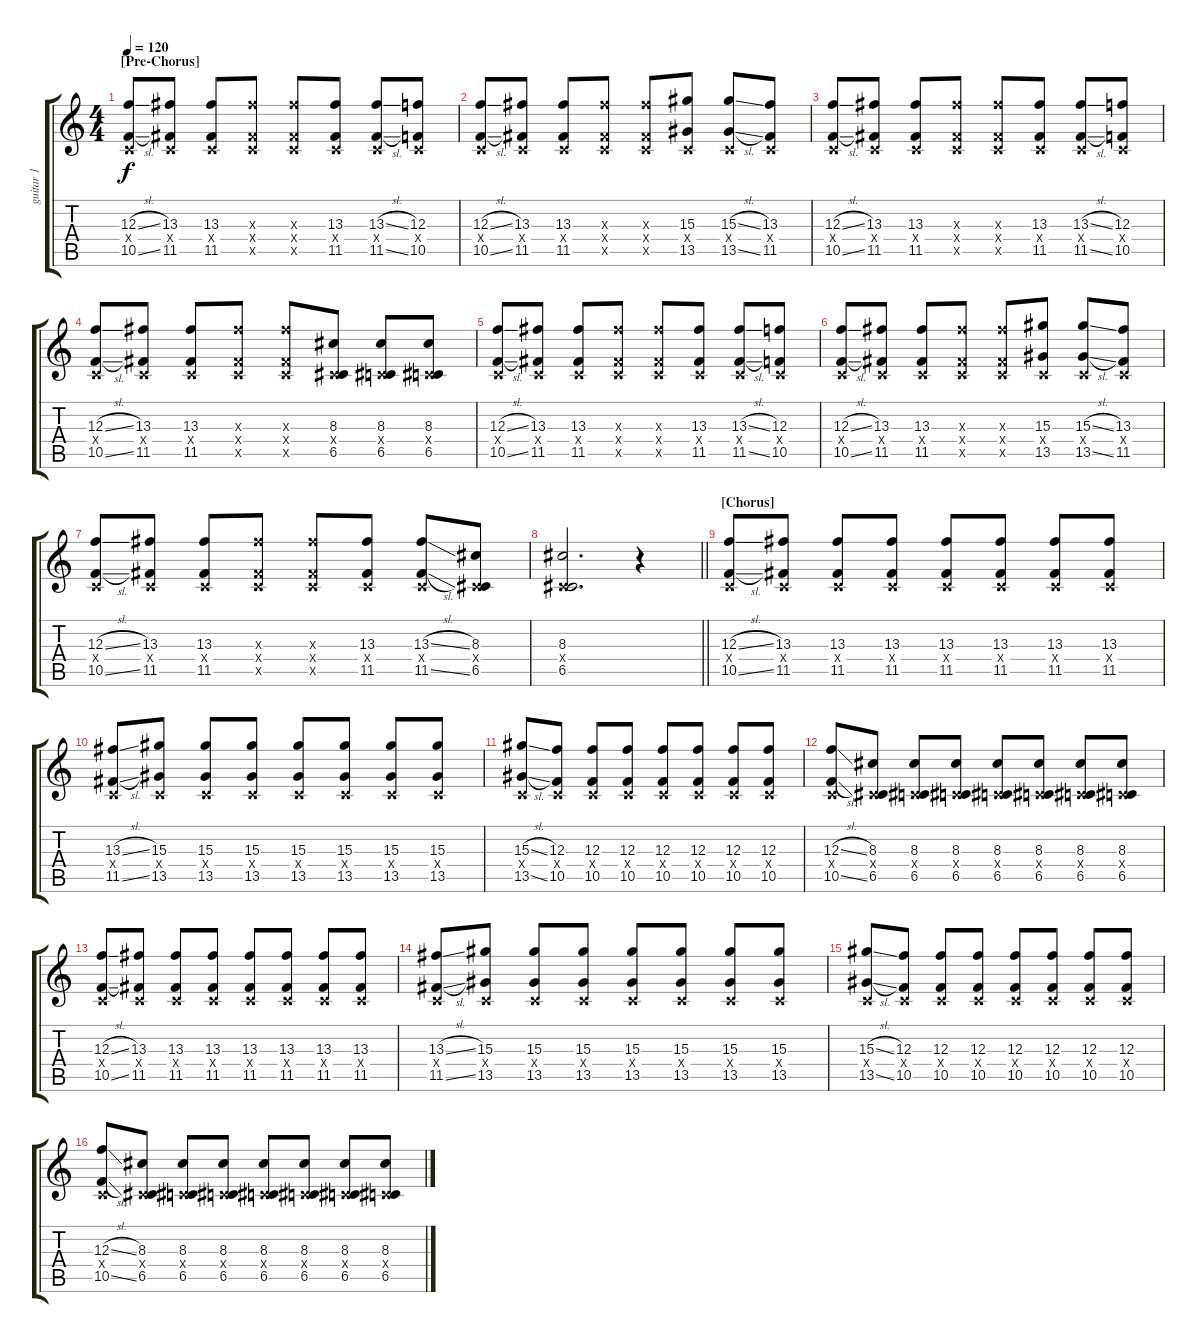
\track ("guitar 1" "guitar 1") {instrument distortionguitar}
\staff {score tabs}
\tuning (D4 A3 F3 C3 G2 C2) {hide}
\ts (4 4)
\section ("" "[Pre-Chorus]")
\tempo 120
\clef g2
\ks c
(12.3{sl} 0.4{x} 10.5{sl}).8{dy f} (13.3 0.4{x} 11.5).8 (13.3 0.4{x} 11.5).8 (13.3{x} 0.4{x} 11.5{x}).8 (13.3{x} 0.4{x} 11.5{x}).8 (13.3 0.4{x} 11.5).8 (13.3{sl} 0.4{x} 11.5{sl}).8 (12.3 0.4{x} 10.5).8 |
(12.3{sl} 0.4{x} 10.5{sl}).8 (13.3 0.4{x} 11.5).8 (13.3 0.4{x} 11.5).8 (13.3{x} 0.4{x} 11.5{x}).8 (13.3{x} 0.4{x} 11.5{x}).8 (15.3 0.4{x} 13.5).8 (15.3{sl} 0.4{x} 13.5{sl}).8 (13.3 0.4{x} 11.5).8 |
(12.3{sl} 0.4{x} 10.5{sl}).8 (13.3 0.4{x} 11.5).8 (13.3 0.4{x} 11.5).8 (13.3{x} 0.4{x} 11.5{x}).8 (13.3{x} 0.4{x} 11.5{x}).8 (13.3 0.4{x} 11.5).8 (13.3{sl} 0.4{x} 11.5{sl}).8 (12.3 0.4{x} 10.5).8 |
(12.3{sl} 0.4{x} 10.5{sl}).8 (13.3 0.4{x} 11.5).8 (13.3 0.4{x} 11.5).8 (13.3{x} 0.4{x} 11.5{x}).8 (13.3{x} 0.4{x} 11.5{x}).8 (8.3 0.4{x} 6.5).8 (8.3 0.4{x} 6.5).8 (8.3 0.4{x} 6.5).8 |
(12.3{sl} 0.4{x} 10.5{sl}).8 (13.3 0.4{x} 11.5).8 (13.3 0.4{x} 11.5).8 (13.3{x} 0.4{x} 11.5{x}).8 (13.3{x} 0.4{x} 11.5{x}).8 (13.3 0.4{x} 11.5).8 (13.3{sl} 0.4{x} 11.5{sl}).8 (12.3 0.4{x} 10.5).8 |
(12.3{sl} 0.4{x} 10.5{sl}).8 (13.3 0.4{x} 11.5).8 (13.3 0.4{x} 11.5).8 (13.3{x} 0.4{x} 11.5{x}).8 (13.3{x} 0.4{x} 11.5{x}).8 (15.3 0.4{x} 13.5).8 (15.3{sl} 0.4{x} 13.5{sl}).8 (13.3 0.4{x} 11.5).8 |
(12.3{sl} 0.4{x} 10.5{sl}).8 (13.3 0.4{x} 11.5).8 (13.3 0.4{x} 11.5).8 (13.3{x} 0.4{x} 11.5{x}).8 (13.3{x} 0.4{x} 11.5{x}).8 (13.3 0.4{x} 11.5).8 (13.3{sl} 0.4{x} 11.5{sl}).8 (8.3 0.4{x} 6.5).8 |
\barLineRight lightlight
(8.3 0.4{x} 6.5).2{d} r.4 |
\section ("" "[Chorus]")
(12.3{sl} 0.4{x} 10.5{sl}).8 (13.3 0.4{x} 11.5).8 (13.3 0.4{x} 11.5).8 (13.3 0.4{x} 11.5).8 (13.3 0.4{x} 11.5).8 (13.3 0.4{x} 11.5).8 (13.3 0.4{x} 11.5).8 (13.3 0.4{x} 11.5).8 |
(13.3{sl} 0.4{x} 11.5{sl}).8 (15.3 0.4{x} 13.5).8 (15.3 0.4{x} 13.5).8 (15.3 0.4{x} 13.5).8 (15.3 0.4{x} 13.5).8 (15.3 0.4{x} 13.5).8 (15.3 0.4{x} 13.5).8 (15.3 0.4{x} 13.5).8 |
(15.3{sl} 0.4{x} 13.5{sl}).8 (12.3 0.4{x} 10.5).8 (12.3 0.4{x} 10.5).8 (12.3 0.4{x} 10.5).8 (12.3 0.4{x} 10.5).8 (12.3 0.4{x} 10.5).8 (12.3 0.4{x} 10.5).8 (12.3 0.4{x} 10.5).8 |
(12.3{sl} 0.4{x} 10.5{sl}).8 (8.3 0.4{x} 6.5).8 (8.3 0.4{x} 6.5).8 (8.3 0.4{x} 6.5).8 (8.3 0.4{x} 6.5).8 (8.3 0.4{x} 6.5).8 (8.3 0.4{x} 6.5).8 (8.3 0.4{x} 6.5).8 |
(12.3{sl} 0.4{x} 10.5{sl}).8 (13.3 0.4{x} 11.5).8 (13.3 0.4{x} 11.5).8 (13.3 0.4{x} 11.5).8 (13.3 0.4{x} 11.5).8 (13.3 0.4{x} 11.5).8 (13.3 0.4{x} 11.5).8 (13.3 0.4{x} 11.5).8 |
(13.3{sl} 0.4{x} 11.5{sl}).8 (15.3 0.4{x} 13.5).8 (15.3 0.4{x} 13.5).8 (15.3 0.4{x} 13.5).8 (15.3 0.4{x} 13.5).8 (15.3 0.4{x} 13.5).8 (15.3 0.4{x} 13.5).8 (15.3 0.4{x} 13.5).8 |
(15.3{sl} 0.4{x} 13.5{sl}).8 (12.3 0.4{x} 10.5).8 (12.3 0.4{x} 10.5).8 (12.3 0.4{x} 10.5).8 (12.3 0.4{x} 10.5).8 (12.3 0.4{x} 10.5).8 (12.3 0.4{x} 10.5).8 (12.3 0.4{x} 10.5).8 |
(12.3{sl} 0.4{x} 10.5{sl}).8 (8.3 0.4{x} 6.5).8 (8.3 0.4{x} 6.5).8 (8.3 0.4{x} 6.5).8 (8.3 0.4{x} 6.5).8 (8.3 0.4{x} 6.5).8 (8.3 0.4{x} 6.5).8 (8.3 0.4{x} 6.5).8
